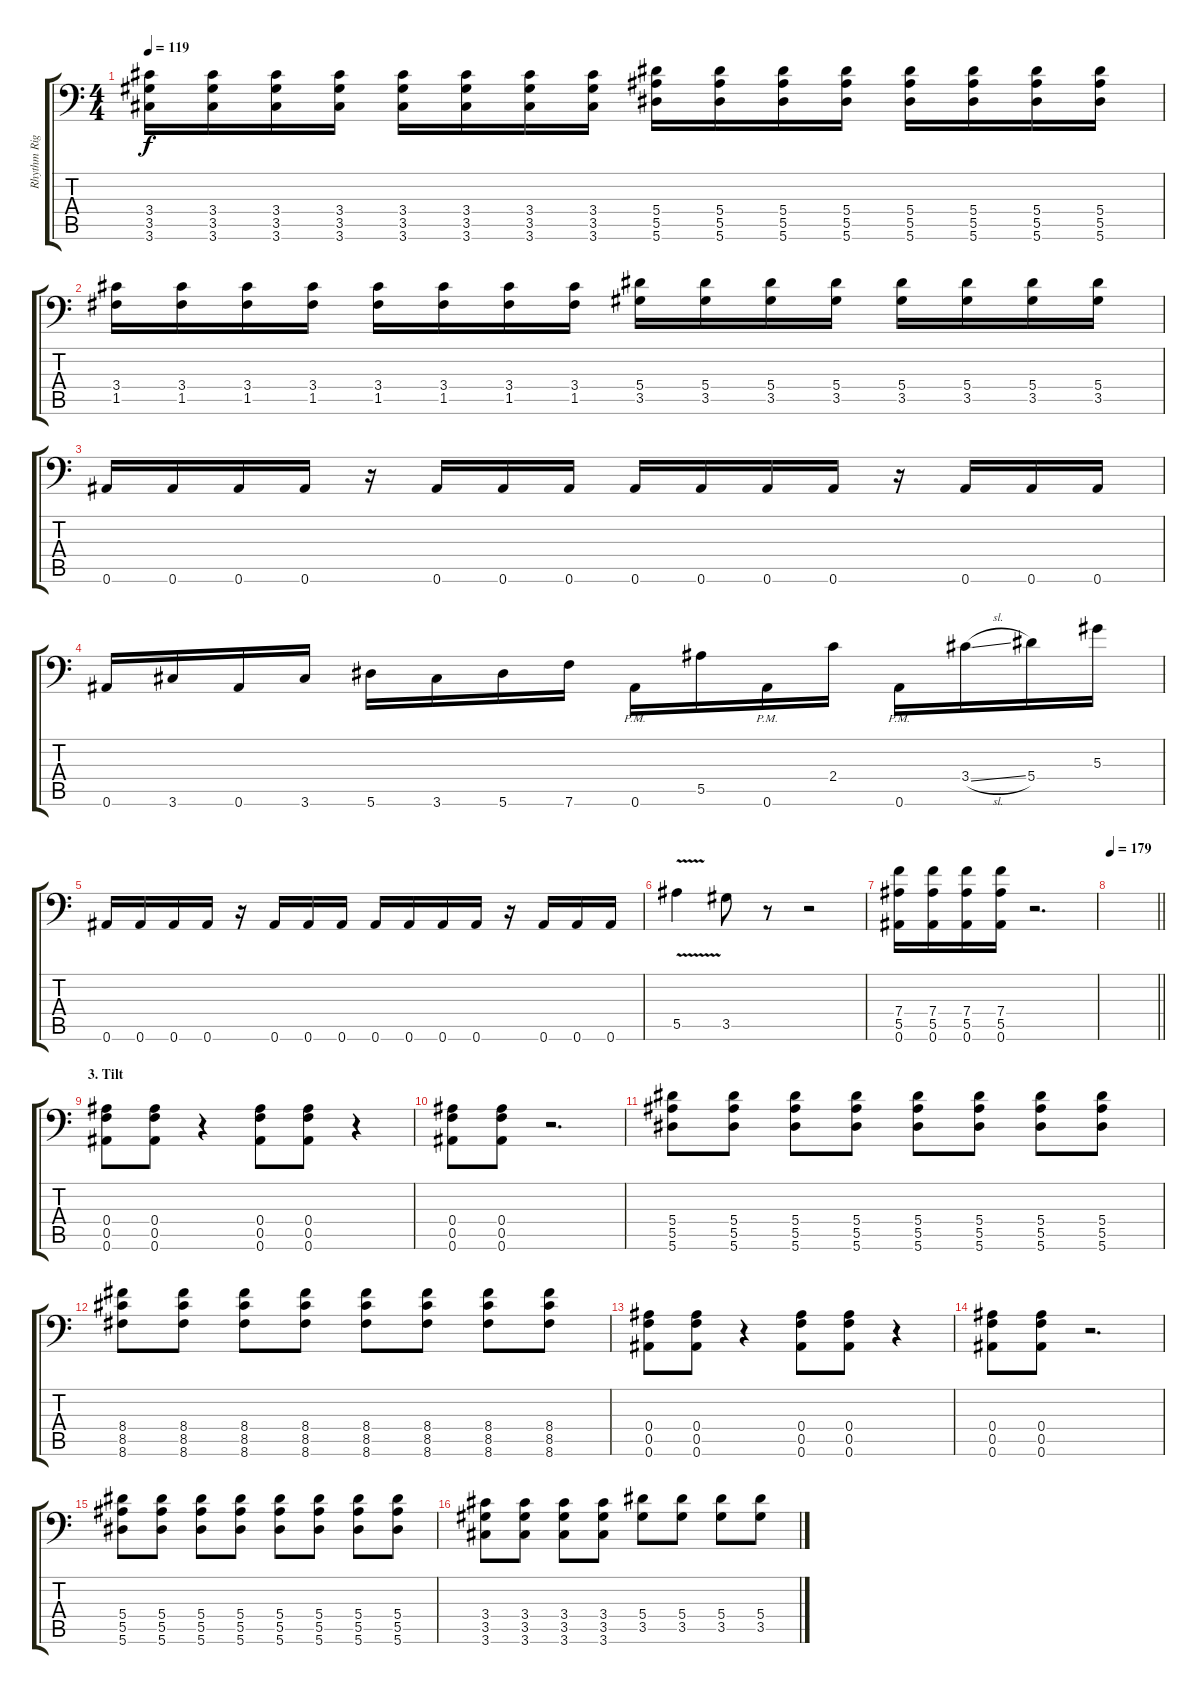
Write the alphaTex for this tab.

\track ("Rhythm Right" "Rhythm Rig") {instrument distortionguitar}
\staff {score tabs}
\tuning (C4 G3 Eb3 Bb2 F2 Bb1) {hide}
\ts (4 4)
\tempo 119
\clef f4
\ks c
(3.4 3.5 3.6).16{dy f} (3.4 3.5 3.6).16 (3.4 3.5 3.6).16 (3.4 3.5 3.6).16 (3.4 3.5 3.6).16 (3.4 3.5 3.6).16 (3.4 3.5 3.6).16 (3.4 3.5 3.6).16 (5.4 5.5 5.6).16 (5.4 5.5 5.6).16 (5.4 5.5 5.6).16 (5.4 5.5 5.6).16 (5.4 5.5 5.6).16 (5.4 5.5 5.6).16 (5.4 5.5 5.6).16 (5.4 5.5 5.6).16 |
(3.4 1.5).16 (3.4 1.5).16 (3.4 1.5).16 (3.4 1.5).16 (3.4 1.5).16 (3.4 1.5).16 (3.4 1.5).16 (3.4 1.5).16 (5.4 3.5).16 (5.4 3.5).16 (5.4 3.5).16 (5.4 3.5).16 (5.4 3.5).16 (5.4 3.5).16 (5.4 3.5).16 (5.4 3.5).16 |
0.6.16 0.6.16 0.6.16 0.6.16 r.16 0.6.16 0.6.16 0.6.16 0.6.16 0.6.16 0.6.16 0.6.16 r.16 0.6.16 0.6.16 0.6.16 |
0.6.16 3.6.16 0.6.16 3.6.16 5.6.16 3.6.16 5.6.16 7.6.16 0.6{pm}.16 5.5.16 0.6{pm}.16 2.4.16 0.6{pm}.16 3.4{sl}.16 5.4.16 5.3.16 |
0.6.16 0.6.16 0.6.16 0.6.16 r.16 0.6.16 0.6.16 0.6.16 0.6.16 0.6.16 0.6.16 0.6.16 r.16 0.6.16 0.6.16 0.6.16 |
5.5{v}.4 3.5.8 r.8 r.2 |
(7.4 5.5 0.6).16 (7.4 5.5 0.6).16 (7.4 5.5 0.6).16 (7.4 5.5 0.6).16 r.2{d} |
\tempo 179
\barLineRight lightlight
|
\section ("" "3. Tilt")
(0.4 0.5 0.6).8 (0.4 0.5 0.6).8 r.4 (0.4 0.5 0.6).8 (0.4 0.5 0.6).8 r.4 |
(0.4 0.5 0.6).8 (0.4 0.5 0.6).8 r.2{d} |
(5.4 5.5 5.6).8 (5.4 5.5 5.6).8 (5.4 5.5 5.6).8 (5.4 5.5 5.6).8 (5.4 5.5 5.6).8 (5.4 5.5 5.6).8 (5.4 5.5 5.6).8 (5.4 5.5 5.6).8 |
(8.4 8.5 8.6).8 (8.4 8.5 8.6).8 (8.4 8.5 8.6).8 (8.4 8.5 8.6).8 (8.4 8.5 8.6).8 (8.4 8.5 8.6).8 (8.4 8.5 8.6).8 (8.4 8.5 8.6).8 |
(0.4 0.5 0.6).8 (0.4 0.5 0.6).8 r.4 (0.4 0.5 0.6).8 (0.4 0.5 0.6).8 r.4 |
(0.4 0.5 0.6).8 (0.4 0.5 0.6).8 r.2{d} |
(5.4 5.5 5.6).8 (5.4 5.5 5.6).8 (5.4 5.5 5.6).8 (5.4 5.5 5.6).8 (5.4 5.5 5.6).8 (5.4 5.5 5.6).8 (5.4 5.5 5.6).8 (5.4 5.5 5.6).8 |
(3.4 3.5 3.6).8 (3.4 3.5 3.6).8 (3.4 3.5 3.6).8 (3.4 3.5 3.6).8 (5.4 3.5).8 (5.4 3.5).8 (5.4 3.5).8 (5.4 3.5).8
